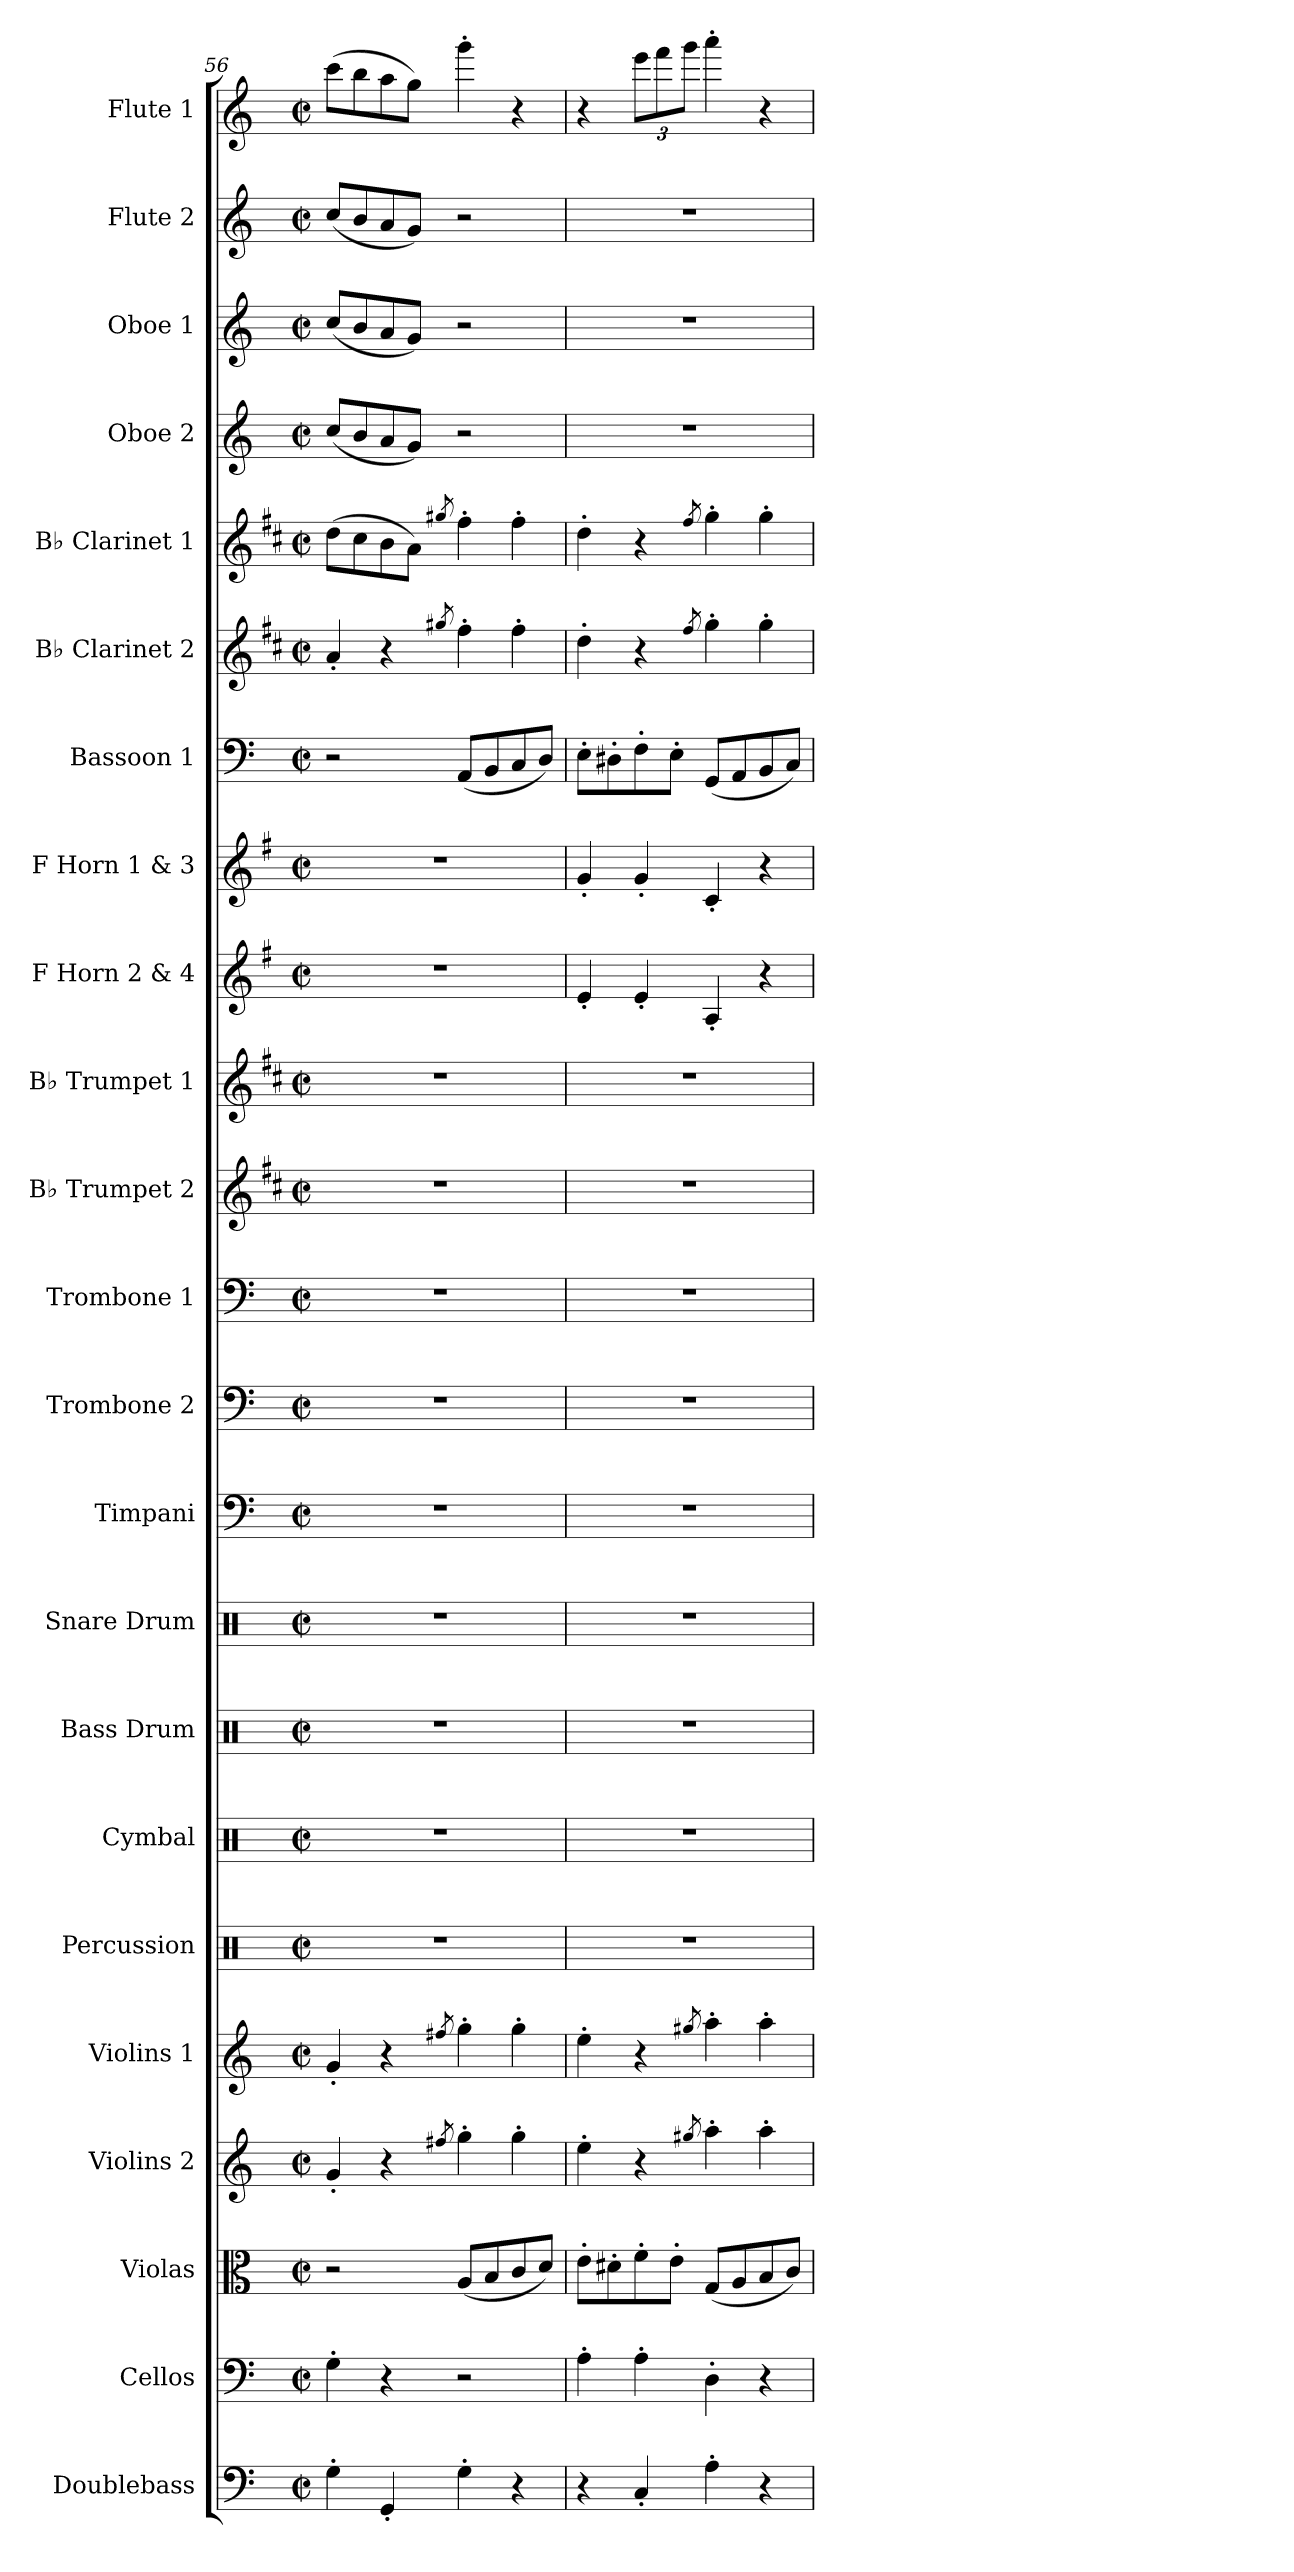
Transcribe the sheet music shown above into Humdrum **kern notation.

**kern	**kern	**kern	**kern	**kern	**kern	**kern	**kern	**kern	**kern	**kern	**kern	**kern	**kern	**kern	**kern	**kern	**kern	**kern	**kern	**kern	**kern	**kern
*part23	*part22	*part21	*part20	*part19	*part18	*part17	*part16	*part15	*part14	*part13	*part12	*part11	*part10	*part9	*part8	*part7	*part6	*part5	*part4	*part3	*part2	*part1
*staff23	*staff22	*staff21	*staff20	*staff19	*staff18	*staff17	*staff16	*staff15	*staff14	*staff13	*staff12	*staff11	*staff10	*staff9	*staff8	*staff7	*staff6	*staff5	*staff4	*staff3	*staff2	*staff1
*I"Doublebass	*I"Cellos	*I"Violas	*I"Violins 2	*I"Violins 1	*I"Percussion	*I"Cymbal	*I"Bass Drum	*I"Snare Drum	*I"Timpani	*I"Trombone 2	*I"Trombone 1	*I"B♭ Trumpet 2	*I"B♭ Trumpet 1	*I"F Horn 2 &amp; 4	*I"F Horn 1 &amp; 3	*I"Bassoon 1	*I"B♭ Clarinet 2	*I"B♭ Clarinet 1	*I"Oboe 2	*I"Oboe 1	*I"Flute 2	*I"Flute 1
*I'Dbs.	*	*I'Vlas.	*I'Vlns. 2	*I'Vlns. 1	*I'Perc.	*I'Cym.	*I'B. Dr.	*I'Sn. Dr.	*I'Timp.	*I'Tbn. 2	*I'Tbn. 1	*I'B♭ Tpt. 2	*I'B♭ Tpt. 1	*I'F Hn. 2 4	*I'F Hn. 1 3	*I'Bsn. 1	*I'B♭ Cl. 2	*I'B♭ Cl. 1	*I'Ob. 2	*I'Ob. 1	*I'Fl. 2	*I'Fl. 1
*clefF4	*clefF4	*clefC3	*clefG2	*clefG2	*clefX	*clefX	*clefX	*clefX	*clefF4	*clefF4	*clefF4	*clefG2	*clefG2	*clefG2	*clefG2	*clefF4	*clefG2	*clefG2	*clefG2	*clefG2	*clefG2	*clefG2
*ITrd7c12	*	*	*	*	*	*	*	*	*	*	*	*ITrd1c2	*ITrd1c2	*ITrd4c7	*ITrd4c7	*	*ITrd1c2	*ITrd1c2	*	*	*	*
*k[]	*k[]	*k[]	*k[]	*k[]	*k[]	*k[]	*k[]	*k[]	*k[]	*k[]	*k[]	*k[]	*k[]	*k[]	*k[]	*k[]	*k[]	*k[]	*k[]	*k[]	*k[]	*k[]
*M2/2	*M2/2	*M2/2	*M2/2	*M2/2	*M2/2	*M2/2	*M2/2	*M2/2	*M2/2	*M2/2	*M2/2	*M2/2	*M2/2	*M2/2	*M2/2	*M2/2	*M2/2	*M2/2	*M2/2	*M2/2	*M2/2	*M2/2
*met(c|)	*met(c|)	*met(c|)	*met(c|)	*met(c|)	*met(c|)	*met(c|)	*met(c|)	*met(c|)	*met(c|)	*met(c|)	*met(c|)	*met(c|)	*met(c|)	*met(c|)	*met(c|)	*met(c|)	*met(c|)	*met(c|)	*met(c|)	*met(c|)	*met(c|)	*met(c|)
=56	=56	=56	=56	=56	=56	=56	=56	=56	=56	=56	=56	=56	=56	=56	=56	=56	=56	=56	=56	=56	=56	=56
4GG'\	4G'\	2r	4g'/	4g'/	1r	1r	1r	1r	1r	1r	1r	1r	1r	1r	1r	2r	4g'/	(>8cc\L	(<8cc/L	(<8cc/L	(<8cc/L	(>8ccc\L
.	.	.	.	.	.	.	.	.	.	.	.	.	.	.	.	.	.	8b\	8b/	8b/	8b/	8bb\
4GGG'/	4r	.	4r	4r	.	.	.	.	.	.	.	.	.	.	.	.	4r	8a\	8a/	8a/	8a/	8aa\
.	.	.	.	.	.	.	.	.	.	.	.	.	.	.	.	.	.	8g\J)	8g/J)	8g/J)	8g/J)	8gg\J)
.	.	.	8qff#X/	8qff#X/	.	.	.	.	.	.	.	.	.	.	.	.	8qff#X/	8qff#X/	.	.	.	.
4GG'\	2r	(<8A/L	4gg'\	4gg'\	.	.	.	.	.	.	.	.	.	.	.	(<8AA/L	4ee'\	4ee'\	2r	2r	2r	4ggg'\
.	.	8B/	.	.	.	.	.	.	.	.	.	.	.	.	.	8BB/	.	.	.	.	.	.
4r	.	8c/	4gg'\	4gg'\	.	.	.	.	.	.	.	.	.	.	.	8C/	4ee'\	4ee'\	.	.	.	4r
.	.	8d/J)	.	.	.	.	.	.	.	.	.	.	.	.	.	8D/J)	.	.	.	.	.	.
=57	=57	=57	=57	=57	=57	=57	=57	=57	=57	=57	=57	=57	=57	=57	=57	=57	=57	=57	=57	=57	=57	=57
4r	4A'\	8e'\L	4ee'\	4ee'\	1r	1r	1r	1r	1r	1r	1r	1r	1r	4A'/	4c'/	8E'\L	4cc'\	4cc'\	1r	1r	1r	4r
.	.	8d#X'\	.	.	.	.	.	.	.	.	.	.	.	.	.	8D#X'\	.	.	.	.	.	.
*	*	*	*	*	*	*	*	*	*	*	*	*	*	*	*	*	*	*	*	*	*	*Xbrackettup
4CC'/	4A'\	8f'\	4r	4r	.	.	.	.	.	.	.	.	.	4A'/	4c'/	8F'\	4r	4r	.	.	.	12eee\L
.	.	.	.	.	.	.	.	.	.	.	.	.	.	.	.	.	.	.	.	.	.	12fff\
.	.	8e'\J	.	.	.	.	.	.	.	.	.	.	.	.	.	8E'\J	.	.	.	.	.	.
.	.	.	.	.	.	.	.	.	.	.	.	.	.	.	.	.	.	.	.	.	.	12ggg\J
.	.	.	8qgg#X/	8qgg#X/	.	.	.	.	.	.	.	.	.	.	.	.	8qee/	8qee/	.	.	.	.
4AA'\	4D'\	(<8G/L	4aa'\	4aa'\	.	.	.	.	.	.	.	.	.	4D'/	4F'/	(<8GG/L	4ff'\	4ff'\	.	.	.	4aaa'\
.	.	8A/	.	.	.	.	.	.	.	.	.	.	.	.	.	8AA/	.	.	.	.	.	.
4r	4r	8B/	4aa'\	4aa'\	.	.	.	.	.	.	.	.	.	4r	4r	8BB/	4ff'\	4ff'\	.	.	.	4r
.	.	8c/J)	.	.	.	.	.	.	.	.	.	.	.	.	.	8C/J)	.	.	.	.	.	.
=	=	=	=	=	=	=	=	=	=	=	=	=	=	=	=	=	=	=	=	=	=	=
*-	*-	*-	*-	*-	*-	*-	*-	*-	*-	*-	*-	*-	*-	*-	*-	*-	*-	*-	*-	*-	*-	*-
